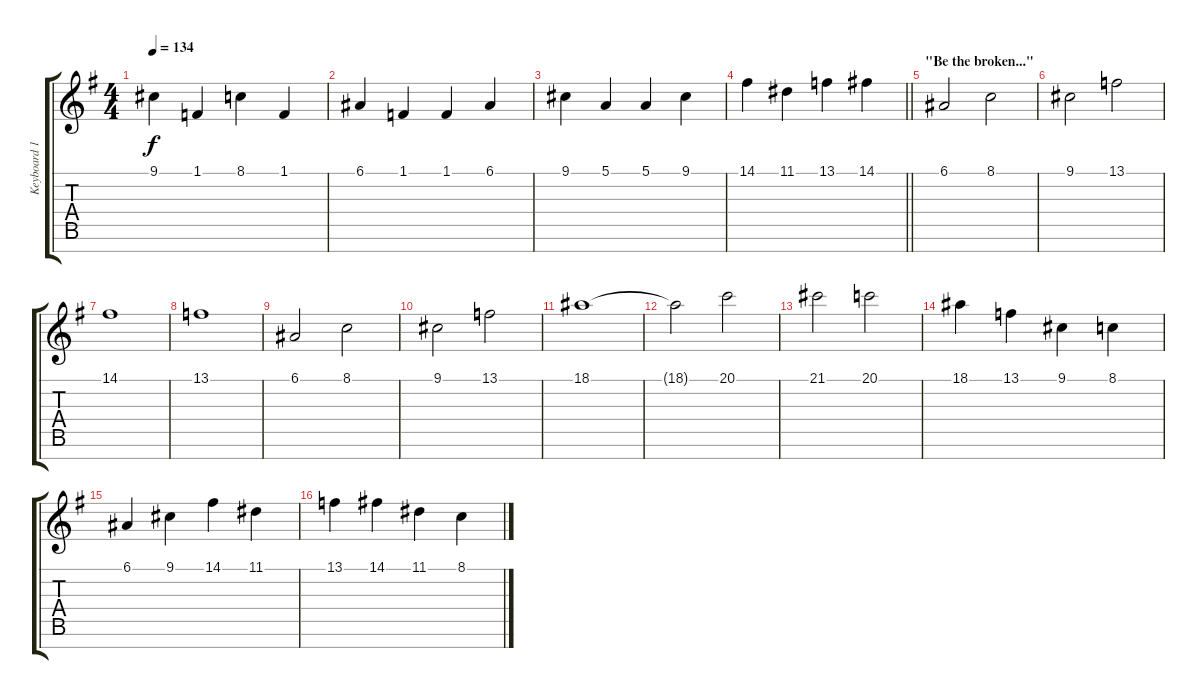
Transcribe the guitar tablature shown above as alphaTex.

\track ("Keyboard 1 - Brat/Shagrath" "Keyboard 1") {instrument stringensemble1}
\staff {score tabs}
\tuning (E4 B3 G3 D3 A2 E2 B1) {hide}
\ts (4 4)
\tempo 134
\clef g2
\ks g
9.1.4{dy f} 1.1.4 8.1.4 1.1.4 |
6.1.4 1.1.4 1.1.4 6.1.4 |
9.1.4 5.1.4 5.1.4 9.1.4 |
\barLineRight lightlight
14.1.4 11.1.4 13.1.4 14.1.4 |
\section ("" "\"Be the broken...\"")
6.1.2 8.1.2 |
9.1.2 13.1.2 |
14.1.1 |
13.1.1 |
6.1.2 8.1.2 |
9.1.2 13.1.2 |
18.1.1 |
18.1{t}.2 20.1.2 |
21.1.2 20.1.2 |
18.1.4 13.1.4 9.1.4 8.1.4 |
6.1.4 9.1.4 14.1.4 11.1.4 |
13.1.4 14.1.4 11.1.4 8.1.4
